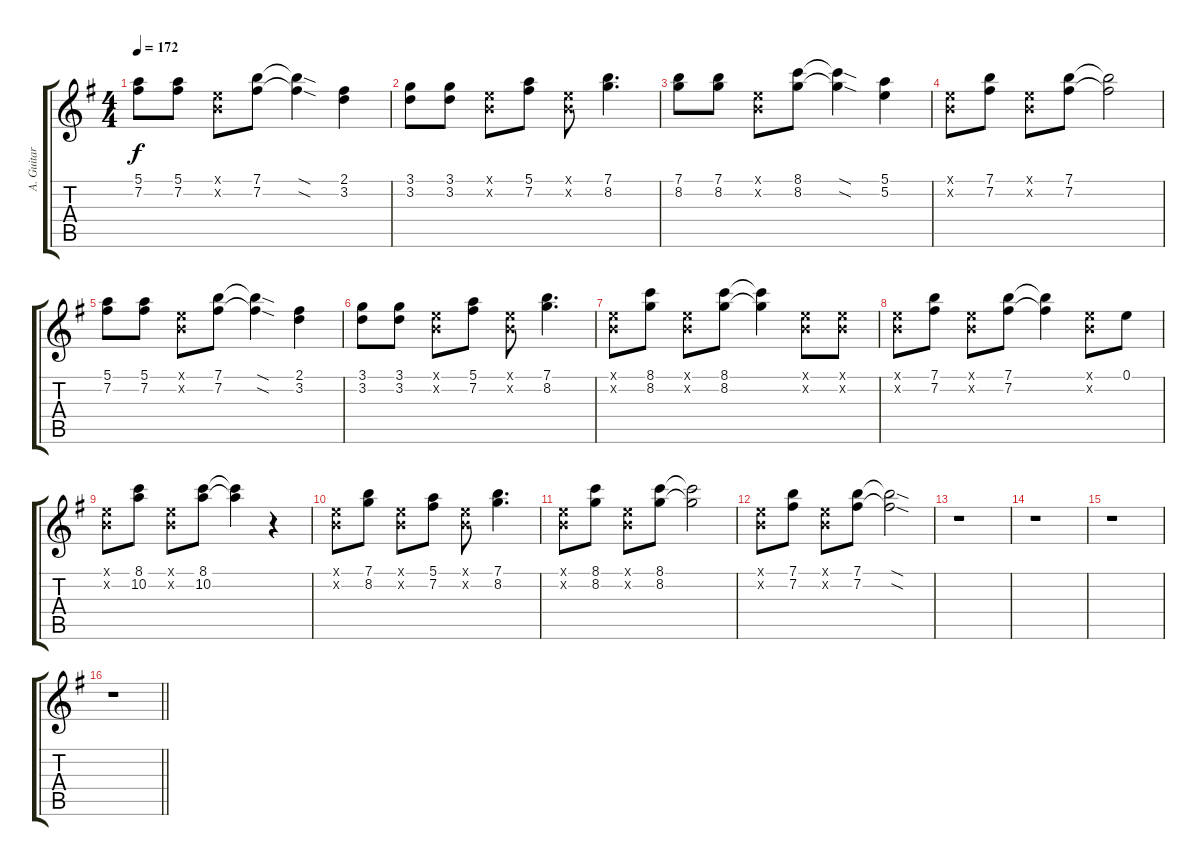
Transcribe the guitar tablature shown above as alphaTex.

\track ("A. Guitar II" "A. Guitar ") {instrument acousticguitarsteel}
\staff {score tabs}
\tuning (E4 B3 G3 D3 A2 E2) {hide}
\ts (4 4)
\tempo 172
\clef g2
\ks g
(5.1 7.2).8{dy f} (5.1 7.2).8 (0.1{x} 0.2{x}).8 (7.1 7.2).8 (7.1{sod t} 7.2{sod t}).4 (2.1 3.2).4 |
(3.1 3.2).8 (3.1 3.2).8 (0.1{x} 0.2{x}).8 (5.1 7.2).8 (0.1{x} 0.2{x}).8 (7.1 8.2).4{d} |
(7.1 8.2).8 (7.1 8.2).8 (0.1{x} 0.2{x}).8 (8.1 8.2).8 (8.1{sod t} 8.2{sod t}).4 (5.1 5.2).4 |
(0.1{x} 0.2{x}).8 (7.1 7.2).8 (0.1{x} 0.2{x}).8 (7.1 7.2).8 (7.1{t} 7.2{t}).2 |
(5.1 7.2).8 (5.1 7.2).8 (0.1{x} 0.2{x}).8 (7.1 7.2).8 (7.1{sod t} 7.2{sod t}).4 (2.1 3.2).4 |
(3.1 3.2).8 (3.1 3.2).8 (0.1{x} 0.2{x}).8 (5.1 7.2).8 (0.1{x} 0.2{x}).8 (7.1 8.2).4{d} |
(0.1{x} 0.2{x}).8 (8.1 8.2).8 (0.1{x} 0.2{x}).8 (8.1 8.2).8 (8.1{t} 8.2{t}).4 (0.1{x} 0.2{x}).8 (0.1{x} 0.2{x}).8 |
(0.1{x} 0.2{x}).8 (7.1 7.2).8 (0.1{x} 0.2{x}).8 (7.1 7.2).8 (7.1{t} 7.2{t}).4 (0.1{x} 0.2{x}).8 0.1.8 |
(0.1{x} 0.2{x}).8 (8.1 10.2).8 (0.1{x} 0.2{x}).8 (8.1 10.2).8 (8.1{t} 10.2{t}).4 r.4 |
(0.1{x} 0.2{x}).8 (7.1 8.2).8 (0.1{x} 0.2{x}).8 (5.1 7.2).8 (0.1{x} 0.2{x}).8 (7.1 8.2).4{d} |
(0.1{x} 0.2{x}).8 (8.1 8.2).8 (0.1{x} 0.2{x}).8 (8.1 8.2).8 (8.1{t} 8.2{t}).2 |
(0.1{x} 0.2{x}).8 (7.1 7.2).8 (0.1{x} 0.2{x}).8 (7.1 7.2).8 (7.1{sod t} 7.2{sod t}).2 |
r.1 |
r.1 |
r.1 |
\barLineRight lightlight
r.1
